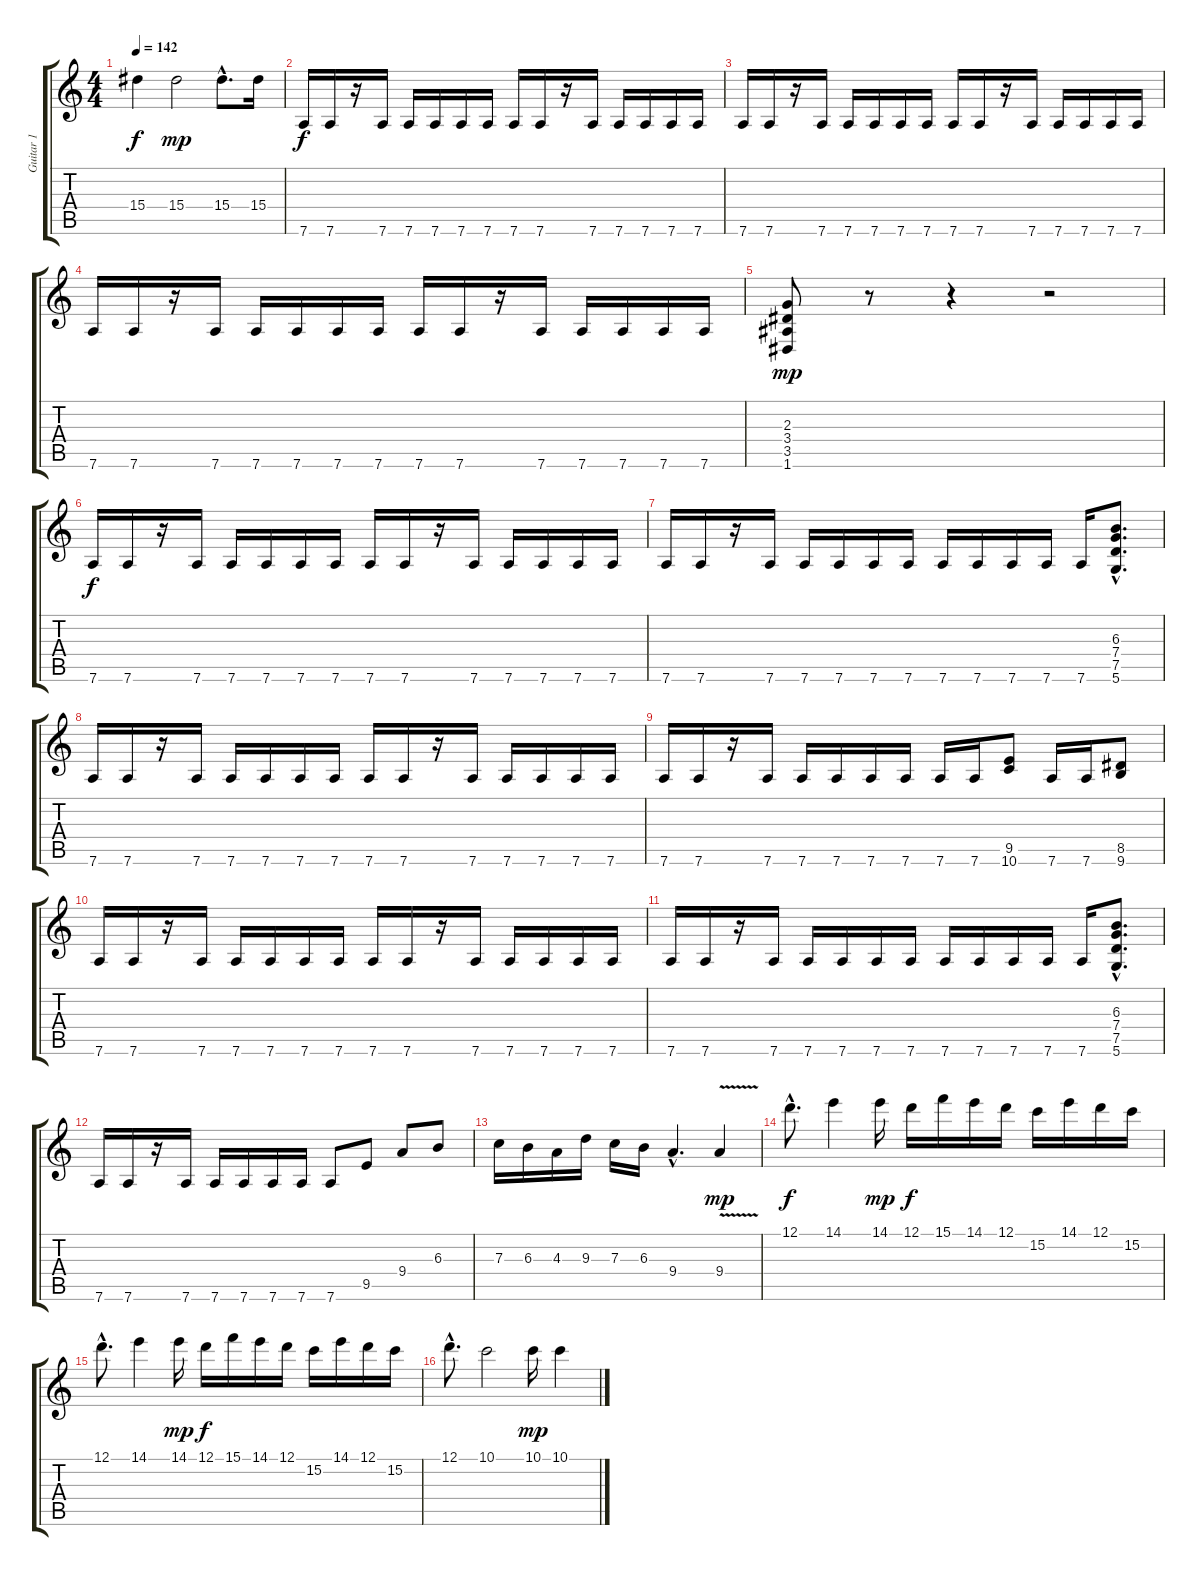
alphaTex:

\track ("Guitar 1" "Guitar 1") {instrument overdrivenguitar}
\staff {score tabs}
\tuning (D4 A3 F3 C3 G2 D2) {hide}
\ts (4 4)
\tempo 142
\clef g2
\ks c
15.4.4{dy f} 15.4.2{dy mp} 15.4{hac}.8{d} 15.4.16 |
7.6.16{dy f} 7.6.16 r.16 7.6.16 7.6.16 7.6.16 7.6.16 7.6.16 7.6.16 7.6.16 r.16 7.6.16 7.6.16 7.6.16 7.6.16 7.6.16 |
7.6.16 7.6.16 r.16 7.6.16 7.6.16 7.6.16 7.6.16 7.6.16 7.6.16 7.6.16 r.16 7.6.16 7.6.16 7.6.16 7.6.16 7.6.16 |
7.6.16 7.6.16 r.16 7.6.16 7.6.16 7.6.16 7.6.16 7.6.16 7.6.16 7.6.16 r.16 7.6.16 7.6.16 7.6.16 7.6.16 7.6.16 |
(2.3 3.4 3.5 1.6).8{dy mp} r.8 r.4 r.2 |
7.6.16{dy f} 7.6.16 r.16 7.6.16 7.6.16 7.6.16 7.6.16 7.6.16 7.6.16 7.6.16 r.16 7.6.16 7.6.16 7.6.16 7.6.16 7.6.16 |
7.6.16 7.6.16 r.16 7.6.16 7.6.16 7.6.16 7.6.16 7.6.16 7.6.16 7.6.16 7.6.16 7.6.16 7.6.16 (6.3{hac} 7.4{hac} 7.5{hac} 5.6{hac}).8{d} |
7.6.16 7.6.16 r.16 7.6.16 7.6.16 7.6.16 7.6.16 7.6.16 7.6.16 7.6.16 r.16 7.6.16 7.6.16 7.6.16 7.6.16 7.6.16 |
7.6.16 7.6.16 r.16 7.6.16 7.6.16 7.6.16 7.6.16 7.6.16 7.6.16 7.6.16 (9.5 10.6).8 7.6.16 7.6.16 (8.5 9.6).8 |
7.6.16 7.6.16 r.16 7.6.16 7.6.16 7.6.16 7.6.16 7.6.16 7.6.16 7.6.16 r.16 7.6.16 7.6.16 7.6.16 7.6.16 7.6.16 |
7.6.16 7.6.16 r.16 7.6.16 7.6.16 7.6.16 7.6.16 7.6.16 7.6.16 7.6.16 7.6.16 7.6.16 7.6.16 (6.3{hac} 7.4{hac} 7.5{hac} 5.6{hac}).8{d} |
7.6.16 7.6.16 r.16 7.6.16 7.6.16 7.6.16 7.6.16 7.6.16 7.6.8 9.5.8 9.4.8 6.3.8 |
7.3.16 6.3.16 4.3.16 9.3.16 7.3.16 6.3.16 9.4{hac}.4{d} 9.4{v}.4{dy mp} |
12.1{hac}.8{d dy f volume 13} 14.1.4 14.1.16{dy mp} 12.1.16{dy f} 15.1.16 14.1.16 12.1.16 15.2.16 14.1.16 12.1.16 15.2.16 |
12.1{hac}.8{d} 14.1.4 14.1.16{dy mp} 12.1.16{dy f} 15.1.16 14.1.16 12.1.16 15.2.16 14.1.16 12.1.16 15.2.16 |
12.1{hac}.8{d} 10.1.2 10.1.16{dy mp} 10.1.4
